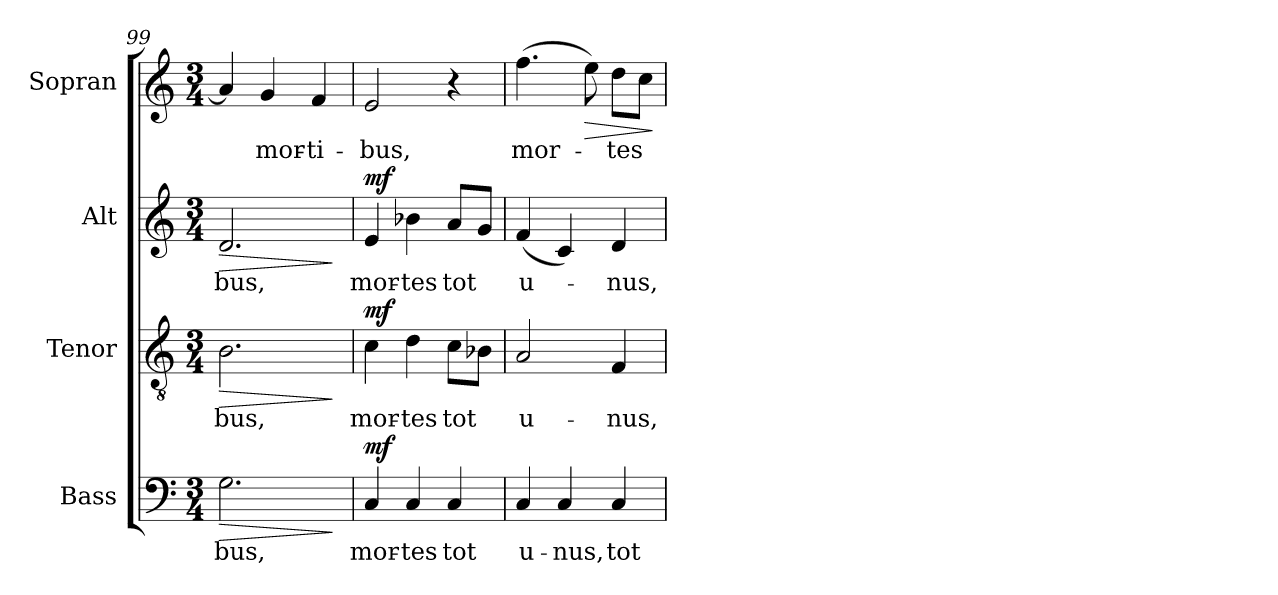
**kern	**text	**dynam	**kern	**text	**dynam	**kern	**text	**dynam	**kern	**text	**dynam
*part4	*part4	*part4	*part3	*part3	*part3	*part2	*part2	*part2	*part1	*part1	*part1
*staff4	*staff4	*staff4	*staff3	*staff3	*staff3	*staff2	*staff2	*staff2	*staff1	*staff1	*staff1
*I"Bass	*	*	*I"Tenor	*	*	*I"Alt	*	*	*I"Sopran	*	*
*I'B.	*	*	*I'T.	*	*	*I'A.	*	*	*I'S.	*	*
*clefF4	*	*	*clefGv2	*	*	*clefG2	*	*	*clefG2	*	*
*k[]	*	*	*k[]	*	*	*k[]	*	*	*k[]	*	*
*C:	*	*	*C:	*	*	*C:	*	*	*C:	*	*
*M3/4	*	*	*M3/4	*	*	*M3/4	*	*	*M3/4	*	*
=99	=99	=99	=99	=99	=99	=99	=99	=99	=99	=99	=99
!	!LO:LY:b	!LO:HP:b	!	!LO:LY:b	!LO:HP:b	!	!LO:LY:b	!LO:HP:b	!	!	!
2.G\	-bus,	>	2.B\	-bus,	>	2.d/	-bus,	>	4a/]	.	.
!	!	!	!	!	!	!	!	!	!	!LO:LY:b	!
.	.	.	.	.	.	.	.	.	4g/	mor-	.
!	!	!	!	!	!	!	!	!	!	!LO:LY:b	!
.	.	.	.	.	.	.	.	.	4f/	-ti-	.
.	.	]	.	.	]	.	.	]	.	.	.
=100	=100	=100	=100	=100	=100	=100	=100	=100	=100	=100	=100
!	!LO:LY:b	!LO:DY:a	!	!LO:LY:b	!LO:DY:a	!	!LO:LY:b	!LO:DY:a	!	!LO:LY:b	!
4C/	mor-	mf	4c\	mor-	mf	4e/	mor-	mf	2e/	-bus,	.
!	!LO:LY:b	!	!	!LO:LY:b	!	!	!LO:LY:b	!	!	!	!
4C/	-tes	.	4d\	-tes	.	4b-X\	-tes	.	.	.	.
!	!LO:LY:b	!	!	!LO:LY:b	!	!	!LO:LY:b	!	!	!	!
4C/	tot	.	8c\L	tot	.	8a/L	tot	.	4r	.	.
.	.	.	8B-X\J	.	.	8g/J	.	.	.	.	.
=101	=101	=101	=101	=101	=101	=101	=101	=101	=101	=101	=101
!	!LO:LY:b	!	!	!LO:LY:b	!	!	!LO:LY:b	!	!	!LO:LY:b	!
4C/	u-	.	2A/	u-	.	(<4f/	u-	.	(>4.ff\	mor-	.
!	!LO:LY:b	!	!	!	!	!	!	!	!	!	!
4C/	-nus,	.	.	.	.	4c/)	.	.	.	.	.
!	!	!	!	!	!	!	!	!	!	!	!LO:HP:b
.	.	.	.	.	.	.	.	.	8ee\)	.	>
!	!LO:LY:b	!	!	!LO:LY:b	!	!	!LO:LY:b	!	!	!LO:LY:b	!
4C/	tot	.	4F/	-nus,	.	4d/	-nus,	.	8dd\L	-tes	.
.	.	.	.	.	.	.	.	.	8cc\J	.	.
.	.	.	.	.	.	.	.	.	.	.	]
=	=	=	=	=	=	=	=	=	=	=	=
*-	*-	*-	*-	*-	*-	*-	*-	*-	*-	*-	*-
